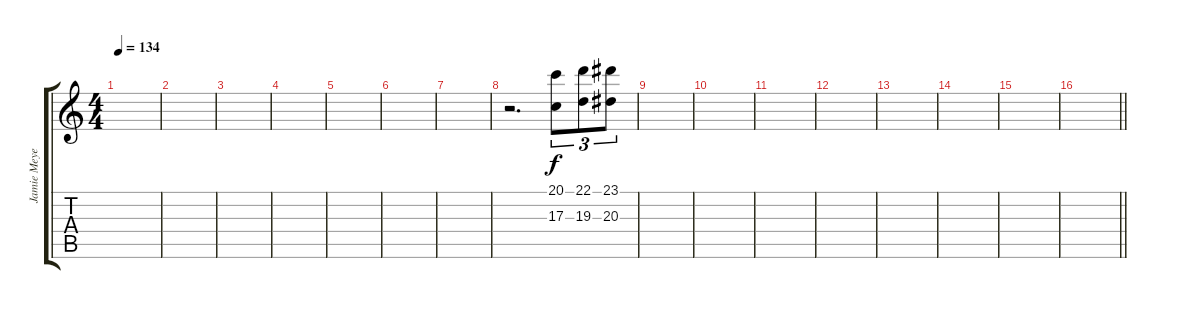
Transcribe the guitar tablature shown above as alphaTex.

\track ("Jamie Meyer" "Jamie Meye") {instrument orchestrahit}
\staff {score tabs}
\tuning (E4 C4 G3 C3 G2 C2) {hide}
\ts (4 4)
\tempo 134
\clef g2
\ks c
|
|
|
|
|
|
|
r.2{d} (20.1 17.3).8{tu (3 2)} (22.1 19.3).8{tu (3 2)} (23.1 20.3).8{tu (3 2)} |
|
|
|
|
|
|
|
\barLineRight lightlight
